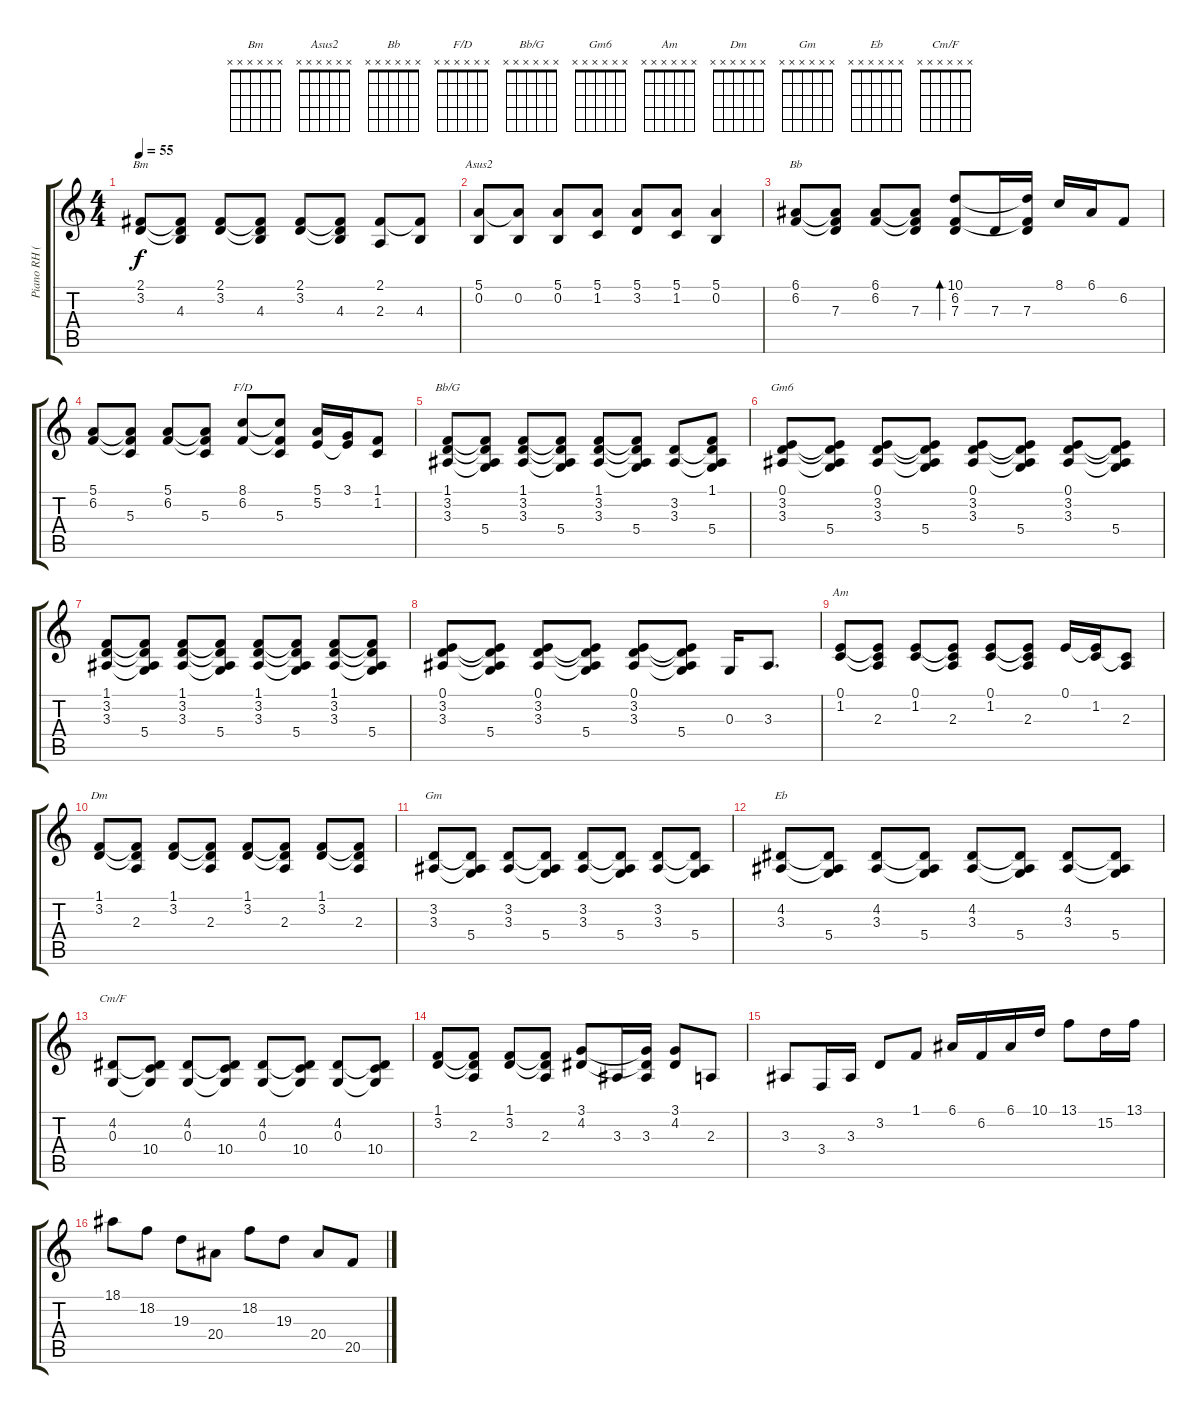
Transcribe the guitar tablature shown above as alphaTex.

\track ("Piano RH (Wright)" "Piano RH (") {instrument brightacousticpiano}
\staff {score tabs}
\tuning (E4 B3 G3 D3 A2 E2) {hide}
\chord ("Bm" x x x x x x)
\chord ("Asus2" x x x x x x)
\chord ("Bb" x x x x x x)
\chord ("F/D" x x x x x x)
\chord ("Bb/G" x x x x x x)
\chord ("Gm6" x x x x x x)
\chord ("Am" x x x x x x)
\chord ("Dm" x x x x x x)
\chord ("Gm" x x x x x x)
\chord ("Eb" x x x x x x)
\chord ("Cm/F" x x x x x x)
\ts (4 4)
\tempo 55
\clef g2
\ks c
(2.1 3.2).8{ch "Bm" dy f instrument brightacousticpiano} (2.1{t} 3.2{t} 4.3).8 (2.1 3.2).8 (2.1{t} 3.2{t} 4.3).8 (2.1 3.2).8 (2.1{t} 3.2{t} 4.3).8 (2.1 2.3).8 (2.1{t} 4.3).8 |
(5.1 0.2).8{ch "Asus2"} (5.1{t} 0.2).8 (5.1 0.2).8 (5.1 1.2).8 (5.1 3.2).8 (5.1 1.2).8 (5.1 0.2).4 |
(6.1 6.2).8{ch "Bb"} (6.1{t} 6.2{t} 7.3).8 (6.1 6.2).8 (6.1{t} 6.2{t} 7.3).8 (10.1 6.2 7.3).8{bd 60} 7.3.16 (10.1{t} 6.2{t} 7.3).16 8.1.16 6.1.16 6.2.8 |
(5.1 6.2).8 (5.1{t} 6.2{t} 5.3).8 (5.1 6.2).8 (5.1{t} 6.2{t} 5.3).8 (8.1 6.2).8{ch "F/D"} (8.1{t} 6.2{t} 5.3).8 (5.1 5.2).16 (3.1 5.2{t}).16 (1.1 1.2).8 |
(1.1 3.2 3.3).8{ch "Bb/G"} (1.1{t} 3.2{t} 3.3{t} 5.4).8 (1.1 3.2 3.3).8 (1.1{t} 3.2{t} 3.3{t} 5.4).8 (1.1 3.2 3.3).8 (1.1{t} 3.2{t} 3.3{t} 5.4).8 (3.2 3.3).8 (1.1 3.2{t} 3.3{t} 5.4).8 |
(0.1 3.2 3.3).8{ch "Gm6"} (0.1{t} 3.2{t} 3.3{t} 5.4).8 (0.1 3.2 3.3).8 (0.1{t} 3.2{t} 3.3{t} 5.4).8 (0.1 3.2 3.3).8 (0.1{t} 3.2{t} 3.3{t} 5.4).8 (0.1 3.2 3.3).8 (0.1{t} 3.2{t} 3.3{t} 5.4).8 |
(1.1 3.2 3.3).8 (1.1{t} 3.2{t} 3.3{t} 5.4).8 (1.1 3.2 3.3).8 (1.1{t} 3.2{t} 3.3{t} 5.4).8 (1.1 3.2 3.3).8 (1.1{t} 3.2{t} 3.3{t} 5.4).8 (1.1 3.2 3.3).8 (1.1{t} 3.2{t} 3.3{t} 5.4).8 |
(0.1 3.2 3.3).8 (0.1{t} 3.2{t} 3.3{t} 5.4).8 (0.1 3.2 3.3).8 (0.1{t} 3.2{t} 3.3{t} 5.4).8 (0.1 3.2 3.3).8 (0.1{t} 3.2{t} 3.3{t} 5.4).8 0.3.16 3.3.8{d} |
(0.1 1.2).8{ch "Am"} (0.1{t} 1.2{t} 2.3).8 (0.1 1.2).8 (0.1{t} 1.2{t} 2.3).8 (0.1 1.2).8 (0.1{t} 1.2{t} 2.3).8 0.1.16 (0.1{t} 1.2).16 (1.2{t} 2.3).8 |
(1.1 3.2).8{ch "Dm"} (1.1{t} 3.2{t} 2.3).8 (1.1 3.2).8 (1.1{t} 3.2{t} 2.3).8 (1.1 3.2).8 (1.1{t} 3.2{t} 2.3).8 (1.1 3.2).8 (1.1{t} 3.2{t} 2.3).8 |
(3.2 3.3).8{ch "Gm"} (3.2{t} 3.3{t} 5.4).8 (3.2 3.3).8 (3.2{t} 3.3{t} 5.4).8 (3.2 3.3).8 (3.2{t} 3.3{t} 5.4).8 (3.2 3.3).8 (3.2{t} 3.3{t} 5.4).8 |
(4.2 3.3).8{ch "Eb"} (4.2{t} 3.3{t} 5.4).8 (4.2 3.3).8 (4.2{t} 3.3{t} 5.4).8 (4.2 3.3).8 (4.2{t} 3.3{t} 5.4).8 (4.2 3.3).8 (4.2{t} 3.3{t} 5.4).8 |
(4.2 0.3).8{ch "Cm/F"} (4.2{t} 0.3{t} 10.4).8 (4.2 0.3).8 (4.2{t} 0.3{t} 10.4).8 (4.2 0.3).8 (4.2{t} 0.3{t} 10.4).8 (4.2 0.3).8 (4.2{t} 0.3{t} 10.4).8 |
(1.1 3.2).8 (1.1{t} 3.2{t} 2.3).8 (1.1 3.2).8 (1.1{t} 3.2{t} 2.3).8 (3.1 4.2).8 3.3.16 (3.1{t} 4.2{t} 3.3).16 (3.1 4.2).8 2.3.8 |
3.3.8 3.4.16 3.3.16 3.2.8 1.1.8 6.1.16 6.2.16 6.1.16 10.1.16 13.1.8 15.2.16 13.1.16 |
18.1.8 18.2.8 19.3.8 20.4.8 18.2.8 19.3.8 20.4.8 20.5.8
